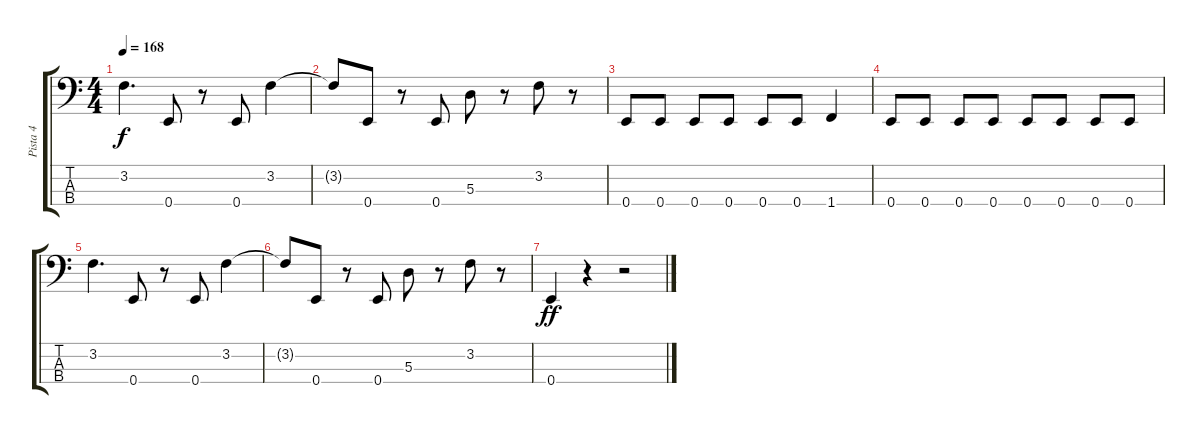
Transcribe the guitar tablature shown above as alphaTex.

\track ("Pista 4" "Pista 4") {instrument electricbassfinger}
\staff {score tabs}
\tuning (G2 D2 A1 E1) {hide}
\ts (4 4)
\tempo 168
\clef f4
\ks c
3.2.4{d dy f} 0.4.8 r.8 0.4.8 3.2.4 |
3.2{t}.8 0.4.8 r.8 0.4.8 5.3.8 r.8 3.2.8 r.8 |
0.4.8 0.4.8 0.4.8 0.4.8 0.4.8 0.4.8 1.4.4 |
0.4.8 0.4.8 0.4.8 0.4.8 0.4.8 0.4.8 0.4.8 0.4.8 |
3.2.4{d} 0.4.8 r.8 0.4.8 3.2.4 |
3.2{t}.8 0.4.8 r.8 0.4.8 5.3.8 r.8 3.2.8 r.8 |
0.4.4{dy ff} r.4 r.2
